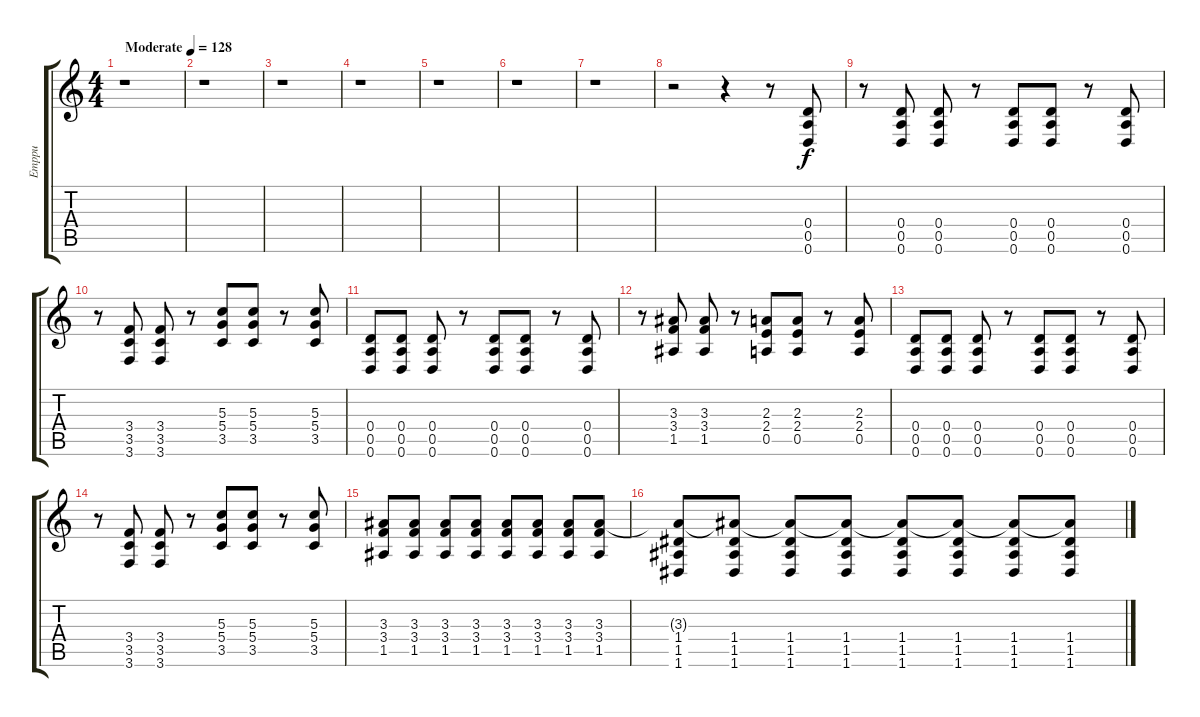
\track ("Emppu" "Emppu") {solo instrument distortionguitar}
\staff {score tabs}
\tuning (E4 B3 G3 D3 A2 D2) {hide}
\ts (4 4)
\tempo (128 "Moderate")
\clef g2
\ks c
r.1{dy f instrument distortionguitar} |
r.1 |
r.1 |
r.1 |
r.1 |
r.1 |
r.1 |
r.2 r.4 r.8 (0.4 0.5 0.6).8 |
r.8 (0.4 0.5 0.6).8 (0.4 0.5 0.6).8 r.8 (0.4 0.5 0.6).8 (0.4 0.5 0.6).8 r.8 (0.4 0.5 0.6).8 |
r.8 (3.4 3.5 3.6).8 (3.4 3.5 3.6).8 r.8 (5.3 5.4 3.5).8 (5.3 5.4 3.5).8 r.8 (5.3 5.4 3.5).8 |
(0.4 0.5 0.6).8 (0.4 0.5 0.6).8 (0.4 0.5 0.6).8 r.8 (0.4 0.5 0.6).8 (0.4 0.5 0.6).8 r.8 (0.4 0.5 0.6).8 |
r.8 (3.3 3.4 1.5).8 (3.3 3.4 1.5).8 r.8 (2.3 2.4 0.5).8 (2.3 2.4 0.5).8 r.8 (2.3 2.4 0.5).8 |
(0.4 0.5 0.6).8 (0.4 0.5 0.6).8 (0.4 0.5 0.6).8 r.8 (0.4 0.5 0.6).8 (0.4 0.5 0.6).8 r.8 (0.4 0.5 0.6).8 |
r.8 (3.4 3.5 3.6).8 (3.4 3.5 3.6).8 r.8 (5.3 5.4 3.5).8 (5.3 5.4 3.5).8 r.8 (5.3 5.4 3.5).8 |
(3.3 3.4 1.5).8 (3.3 3.4 1.5).8 (3.3 3.4 1.5).8 (3.3 3.4 1.5).8 (3.3 3.4 1.5).8 (3.3 3.4 1.5).8 (3.3 3.4 1.5).8 (3.3 3.4 1.5).8 |
(3.3{t} 1.4 1.5 1.6).8 (3.3{t} 1.4 1.5 1.6).8 (3.3{t} 1.4 1.5 1.6).8 (3.3{t} 1.4 1.5 1.6).8 (3.3{t} 1.4 1.5 1.6).8 (3.3{t} 1.4 1.5 1.6).8 (3.3{t} 1.4 1.5 1.6).8 (3.3{t} 1.4 1.5 1.6).8
